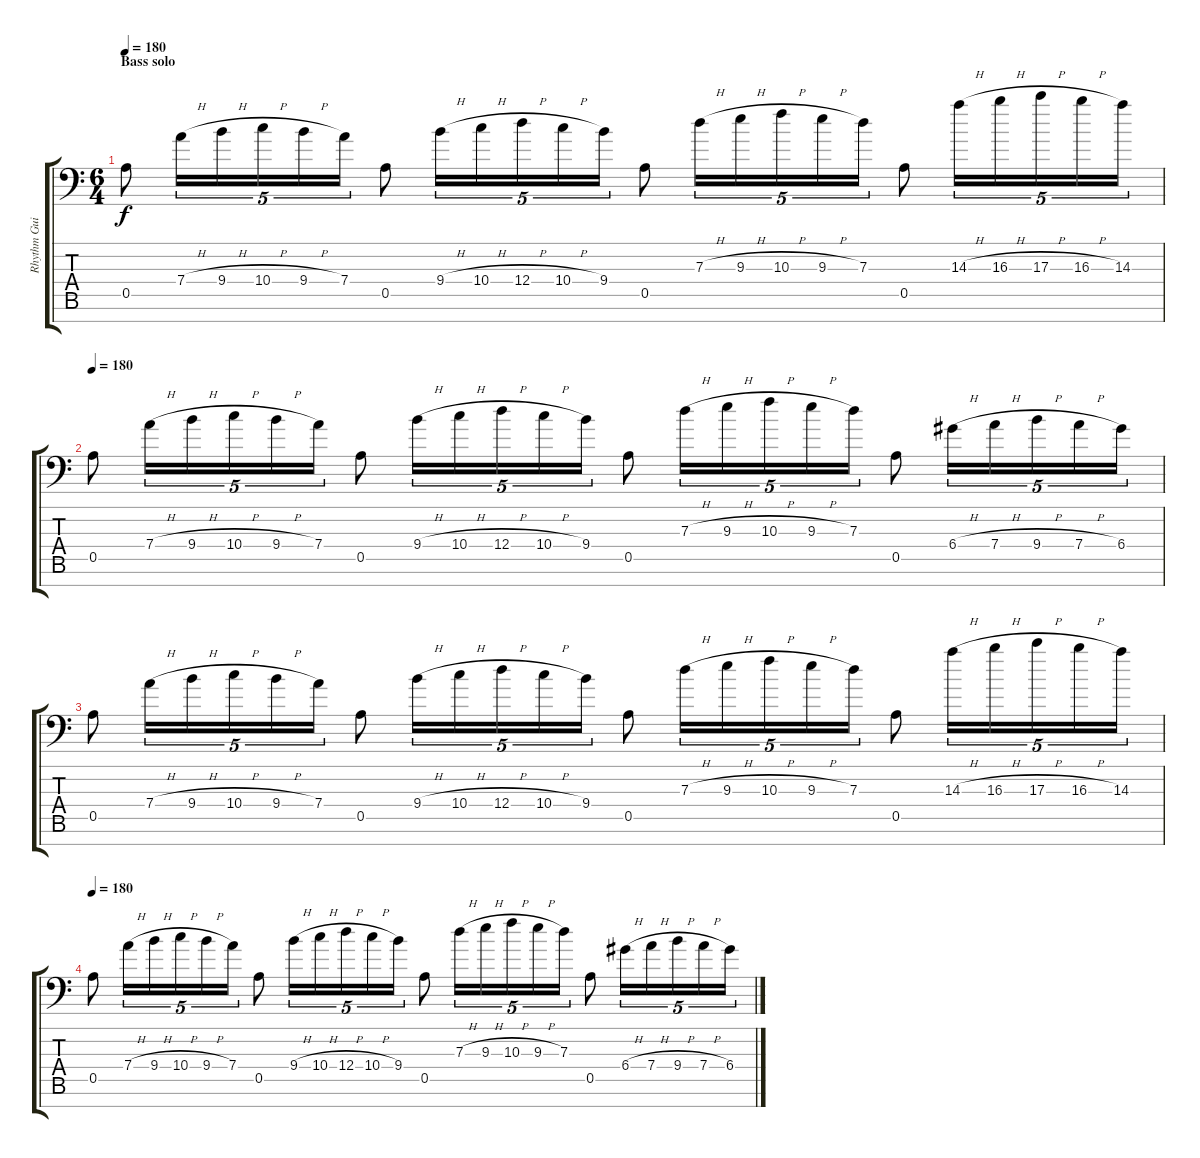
\track ("Rhythm Guitar" "Rhythm Gui") {instrument distortionguitar}
\staff {score tabs}
\tuning (E4 B3 G3 D3 A2 E2 A1) {hide}
\ts (6 4)
\section ("" "Bass solo")
\tempo 180
\clef f4
\ks c
0.5.8{dy f} 7.4{h}.16{tu (5 4)} 9.4{h}.16{tu (5 4)} 10.4{h}.16{tu (5 4)} 9.4{h}.16{tu (5 4)} 7.4.16{tu (5 4)} 0.5.8 9.4{h}.16{tu (5 4)} 10.4{h}.16{tu (5 4)} 12.4{h}.16{tu (5 4)} 10.4{h}.16{tu (5 4)} 9.4.16{tu (5 4)} 0.5.8 7.3{h}.16{tu (5 4)} 9.3{h}.16{tu (5 4)} 10.3{h}.16{tu (5 4)} 9.3{h}.16{tu (5 4)} 7.3.16{tu (5 4)} 0.5.8 14.3{h}.16{tu (5 4)} 16.3{h}.16{tu (5 4)} 17.3{h}.16{tu (5 4)} 16.3{h}.16{tu (5 4)} 14.3.16{tu (5 4)} |
\tempo 180
0.5.8 7.4{h}.16{tu (5 4)} 9.4{h}.16{tu (5 4)} 10.4{h}.16{tu (5 4)} 9.4{h}.16{tu (5 4)} 7.4.16{tu (5 4)} 0.5.8 9.4{h}.16{tu (5 4)} 10.4{h}.16{tu (5 4)} 12.4{h}.16{tu (5 4)} 10.4{h}.16{tu (5 4)} 9.4.16{tu (5 4)} 0.5.8 7.3{h}.16{tu (5 4)} 9.3{h}.16{tu (5 4)} 10.3{h}.16{tu (5 4)} 9.3{h}.16{tu (5 4)} 7.3.16{tu (5 4)} 0.5.8 6.4{h}.16{tu (5 4)} 7.4{h}.16{tu (5 4)} 9.4{h}.16{tu (5 4)} 7.4{h}.16{tu (5 4)} 6.4.16{tu (5 4)} |
0.5.8 7.4{h}.16{tu (5 4)} 9.4{h}.16{tu (5 4)} 10.4{h}.16{tu (5 4)} 9.4{h}.16{tu (5 4)} 7.4.16{tu (5 4)} 0.5.8 9.4{h}.16{tu (5 4)} 10.4{h}.16{tu (5 4)} 12.4{h}.16{tu (5 4)} 10.4{h}.16{tu (5 4)} 9.4.16{tu (5 4)} 0.5.8 7.3{h}.16{tu (5 4)} 9.3{h}.16{tu (5 4)} 10.3{h}.16{tu (5 4)} 9.3{h}.16{tu (5 4)} 7.3.16{tu (5 4)} 0.5.8 14.3{h}.16{tu (5 4)} 16.3{h}.16{tu (5 4)} 17.3{h}.16{tu (5 4)} 16.3{h}.16{tu (5 4)} 14.3.16{tu (5 4)} |
\tempo 180
0.5.8 7.4{h}.16{tu (5 4)} 9.4{h}.16{tu (5 4)} 10.4{h}.16{tu (5 4)} 9.4{h}.16{tu (5 4)} 7.4.16{tu (5 4)} 0.5.8 9.4{h}.16{tu (5 4)} 10.4{h}.16{tu (5 4)} 12.4{h}.16{tu (5 4)} 10.4{h}.16{tu (5 4)} 9.4.16{tu (5 4)} 0.5.8 7.3{h}.16{tu (5 4)} 9.3{h}.16{tu (5 4)} 10.3{h}.16{tu (5 4)} 9.3{h}.16{tu (5 4)} 7.3.16{tu (5 4)} 0.5.8 6.4{h}.16{tu (5 4)} 7.4{h}.16{tu (5 4)} 9.4{h}.16{tu (5 4)} 7.4{h}.16{tu (5 4)} 6.4.16{tu (5 4)}
